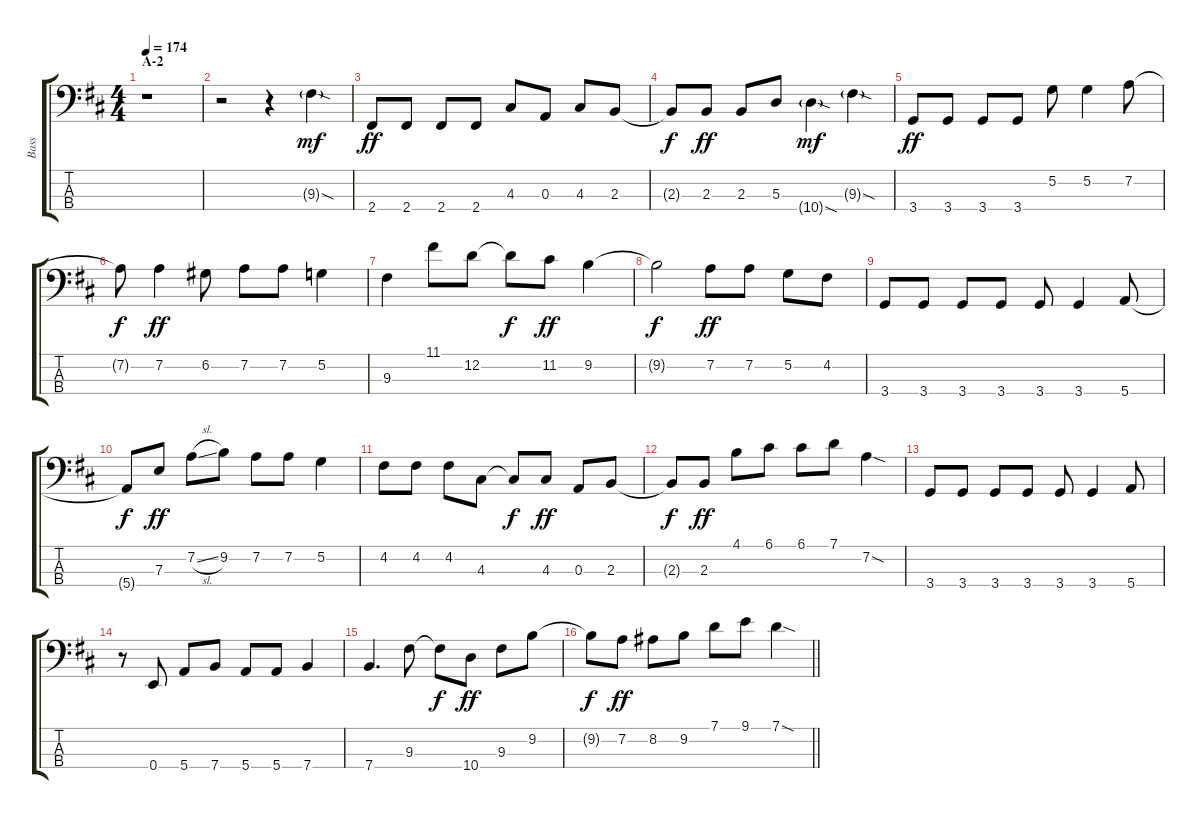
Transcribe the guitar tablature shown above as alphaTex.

\track ("Bass" "Bass") {instrument electricbasspick}
\staff {score tabs}
\tuning (G2 D2 A1 E1) {hide}
\ts (4 4)
\section ("" "A-2")
\tempo 174
\clef f4
\ks bminor
r.1{dy ff} |
r.2 r.4 9.3{sod g}.4{dy mf} |
2.4.8{dy ff} 2.4.8 2.4.8 2.4.8 4.3.8 0.3.8 4.3.8 2.3.8 |
2.3{t}.8{dy f} 2.3.8{dy ff} 2.3.8 5.3.8 10.4{sod g}.4{dy mf} 9.3{sod g}.4 |
3.4.8{dy ff} 3.4.8 3.4.8 3.4.8 5.2.8 5.2.4 7.2.8 |
7.2{t}.8{dy f} 7.2.4{dy ff} 6.2.8 7.2.8 7.2.8 5.2.4 |
9.3.4 11.1.8 12.2.8 12.2{t}.8{dy f} 11.2.8{dy ff} 9.2.4 |
9.2{t}.2{dy f} 7.2.8{dy ff} 7.2.8 5.2.8 4.2.8 |
3.4.8 3.4.8 3.4.8 3.4.8 3.4.8 3.4.4 5.4.8 |
5.4{t}.8{dy f} 7.3.8{dy ff} 7.2{sl}.8 9.2.8 7.2.8 7.2.8 5.2.4 |
4.2.8 4.2.8 4.2.8 4.3.8 4.3{t}.8{dy f} 4.3.8{dy ff} 0.3.8 2.3.8 |
2.3{t}.8{dy f} 2.3.8{dy ff} 4.1.8 6.1.8 6.1.8 7.1.8 7.2{sod}.4 |
3.4.8 3.4.8 3.4.8 3.4.8 3.4.8 3.4.4 5.4.8 |
r.8 0.4.8 5.4.8 7.4.8 5.4.8 5.4.8 7.4.4 |
7.4.4{d} 9.3.8 9.3{t}.8{dy f} 10.4.8{dy ff} 9.3.8 9.2.8 |
\barLineRight lightlight
9.2{t}.8{dy f} 7.2.8{dy ff} 8.2.8 9.2.8 7.1.8 9.1.8 7.1{sod}.4
